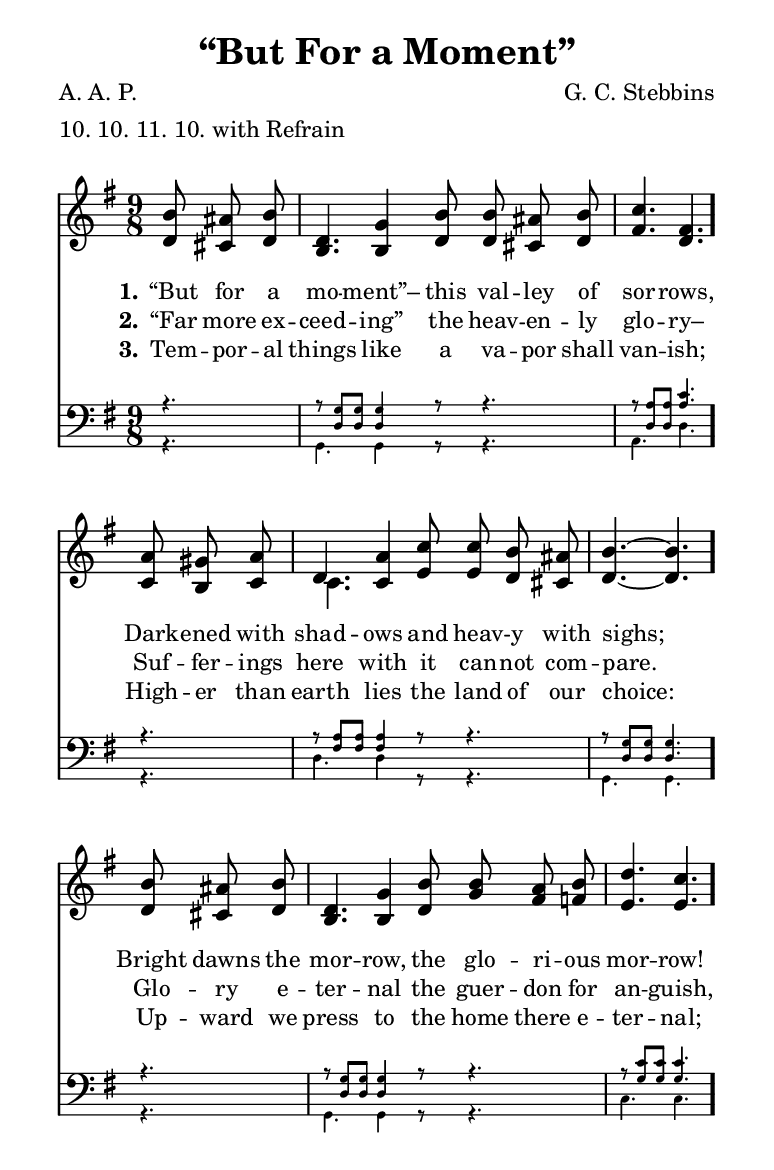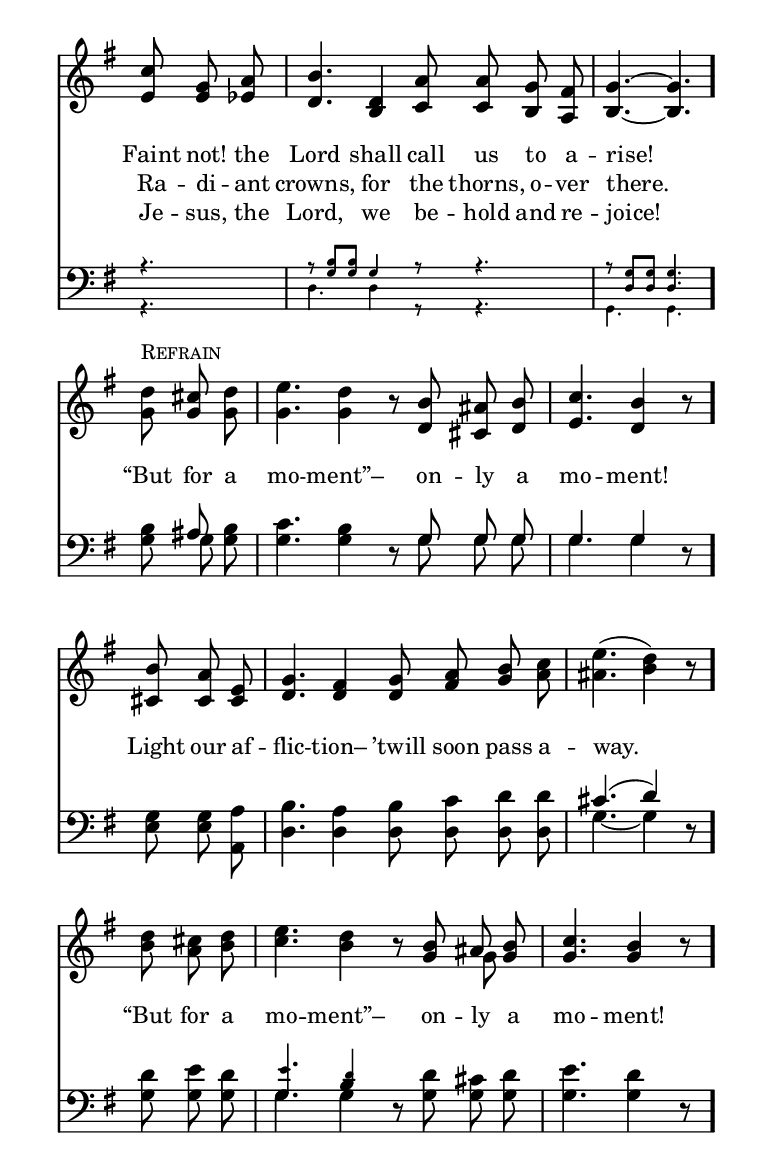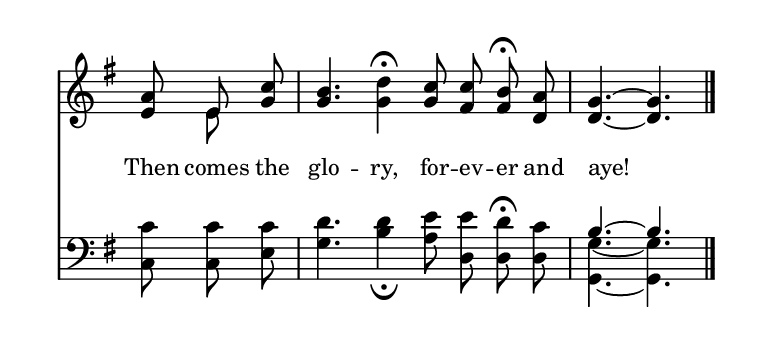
\include "common/global.ily"
\paper {
  \include "common/paper.ily"
  ragged-last-bottom = ##t
  page-count = #(cond (is-eogsized 2) (#t #f))
  system-count = #(cond (is-eogsized 6) (#t #f))
}

\header{
  hymnnumber = "207"
  title = "“But For a Moment”"
  tunename = ""
  meter = "10. 10. 11. 10. with Refrain"
  poet = "A. A. P."
  composer = "G. C. Stebbins"
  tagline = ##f
}

ta = { \tempo 4=80 }
tb = { \tempo 4=40 }

global = {
  \include "common/overrides.ily"
  \override Staff.TimeSignature.style = #'numbered
  \time 9/8
  \override Score.MetronomeMark.transparent = ##t % hide all fermata changes too
  \ta
  \key g \major
  \partial 4.
  \autoBeamOff
}

patternA = { c8 c c | c4. c4 c8 c c c | c4. c }
patternB = { c8 c c | c4. c4 c8 c c c | c4. ~ c }
patternC = { c8 c c | c4. c4 r8 c c c | c4. c4 c8 }
patternD = { c8 c c | c4. c4 c8 c c c | c4. c4 c8 }

notesSoprano = {
\global
\relative c'' {

  \changePitch \patternA { b ais b d, g b b ais b | c fis, }
  \changePitch \patternB { a gis a | d, a' c c b ais | b b }
  \changePitch \patternA { b ais b | d, g b b a b | d c }
  \changePitch \patternB { c g a | b d, a' a g fis | g g }

  << s^\markup { \small \caps "Refrain" }
  \changePitch \patternC { d' cis d | e d b ais b | c b r } >>
  \changePitch \patternD { b a e | g fis g a b c | e( d) r }
  \changePitch \patternC { d cis d | e d b ais b | c b r }
  \changePitch \patternA { a e c' | b \tb d\fermata \ta c c \tb b\fermata \ta a | g ~ g }

  \bar "|."

}
}

notesAlto = {
\global
\relative e' {

  \changePitch \patternA { d cis d | b b d d cis d | fis d }
  \changePitch \patternB { c b c | c c e e d cis | d d }
  \changePitch \patternA { d cis d | b b d g fis f | e e }
  \changePitch \patternB { e e ees | d b c c b a | b b }

  \changePitch \patternC { g' g g | g g d cis d | e d r }
  \changePitch \patternD { cis cis cis | d d d fis g a | ais( b) r }
  \changePitch \patternC { b ais b | c b g g g | g g r }
  \changePitch \patternA { e e g | g g g fis fis d | d ~ d }

}
}

notesTenorVerse = {
\global
\relative a {

  \magnifyMusic 0.63 {
  \override Score.SpacingSpanner.spacing-increment = #(* 1.2 0.63)
  r4. | r8 <g d>[ <g d>] <g d>4 r8 r4. | r8 <a d,>[ <a d,>] <c a>4.
  r4. | r8 <a fis>[ <a fis>] <a fis>4 r8 r4. | r8 <g d>[ <g d>] <g d>4.
  r4. | r8 <g d>[ <g d>] <g d>4 r8 r4. | r8 <c g>[ <c g>] <c g>4.
  r4. | r8 <b g>[ <b g>] g4 r8 r4. | r8 <g d>[ <g d>] <g d>4.
  }

}
}

notesTenorChorus = {
\global
\relative a {

  \repeat unfold 36 \skip 4
  \changePitch \patternC { b ais b | c b g g g | g g r }
  \changePitch \patternD { g g a | b a b c d d | cis( d) r }
  \changePitch \patternC { d e d | <g, \tweak font-size #-4 e'> <b \tweak font-size #-4 d> d cis d | e d r }
  \changePitch \patternA { c c c | d d e e d c | b ~ b }

}
}

notesBassVerse = {
\global
\relative f, {

  \magnifyMusic 0.63 {
  \override Score.SpacingSpanner.spacing-increment = #(* 1.2 0.63)
  r4. | g4. g4 r8 r4. | a4. d4.
  r4. | d4. d4 r8 r4. | g,4. g4.
  r4. | g4. g4 r8 r4. | c4. c4.
  r4. | d4. d4 r8 r4. | g,4. g4.
  }

}
}

notesBassChorus = {
\global
\relative f, {

  \repeat unfold 36 \skip 4
  \changePitch \patternC { g' g g | g g g g g | g g r }
  \changePitch \patternD { e e a, | d d d d d d | g ~ g r }
  \changePitch \patternC { g g g | g g g g g | g g r }
  \changePitch \patternA { c, c e | g b_\fermata a d, d\fermata d | < g g, > ~ < g g, > }

}
}

Refrain = \lyricmode {

“But for a mo -- ment”– on -- ly a mo -- ment! \bar "."
Light our af -- flic -- tion– ’twill soon pass a -- way. \bar "."
“But for a mo -- ment”– on -- ly a mo -- ment! \bar "."
Then comes the glo -- ry, for -- ev -- er and aye! \bar "."

}

wordsA = \lyricmode {
\set stanza = "1."

“But for a mo -- ment”– this val -- ley of sor -- rows, \bar "."
Dark -- ened with shad -- ows and heav -- y with sighs; \bar "."
Bright dawns the mor -- row, the glo -- ri -- ous mor -- row! \bar "."
Faint not! the Lord shall call us to a -- rise! \bar "."

}

wordsB = \lyricmode {
\set stanza = "2."

“Far more ex -- ceed -- ing” the heav -- en -- ly glo -- ry–
Suf -- fer -- ings here with it can -- not com -- pare.
Glo -- ry e -- ter -- nal the guer -- don for an -- guish,
Ra -- di -- ant crowns, for the thorns, o -- ver there.

\Refrain

}

wordsC = \lyricmode {
\set stanza = "3."

Tem -- por -- al things like a va -- por shall van -- ish;
High -- er than earth lies the land of our choice:
Up -- ward we press to the home there e -- ter -- nal;
Je -- sus, the Lord, we be -- hold and re -- joice!

}

\score {
  \context ChoirStaff <<
    \context Staff = upper <<
      \set Staff.autoBeaming = ##f
      \set ChoirStaff.systemStartDelimiter = #'SystemStartBar
      \set ChoirStaff.printPartCombineTexts = ##f
      \partcombine #'(2 . 9) \notesSoprano \notesAlto
      \context NullVoice = sopranos { \voiceOne << \notesSoprano >> }
      \context NullVoice = altos { \voiceTwo << \notesAlto >> }
      \context Lyrics = one   \lyricsto sopranos \wordsA
      \context Lyrics = two   \lyricsto sopranos \wordsB
      \context Lyrics = three \lyricsto sopranos \wordsC
    >>
    \context Staff = men <<
      \set Staff.autoBeaming = ##f
      \clef bass
      \set ChoirStaff.printPartCombineTexts = ##f
      \context Voice = tenors { \voiceOne << \notesTenorVerse >> }
      \context Voice = basses { \voiceTwo << \notesBassVerse >> }
      \partcombine #'(2 . 9) \notesTenorChorus \notesBassChorus
      \context NullVoice = tenors { \voiceOne << \notesTenorChorus >> }
      \context NullVoice = basses { \voiceTwo << \notesBassChorus >> }
    >>
  >>
  \layout {
    \include "common/layout.ily"
  }
  \midi{
    \include "common/midi.ily"
  }
}

\version "2.19.49"  % necessary for upgrading to future LilyPond versions.

% vi:set et ts=2 sw=2 ai nocindent syntax=lilypond:
